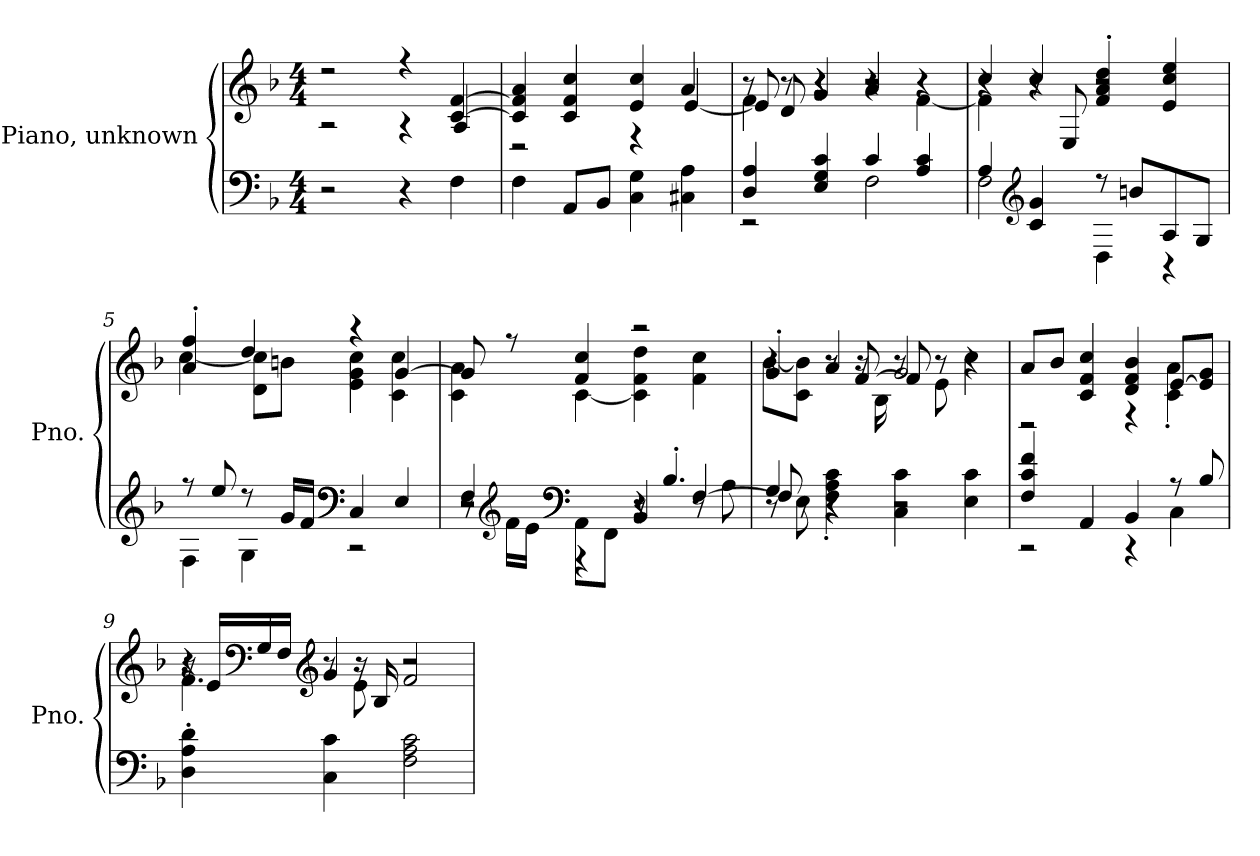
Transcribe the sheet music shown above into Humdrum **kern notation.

**kern	**kern
*part1	*part1
*staff2	*staff1
*I"Piano, unknown	*
*I'Pno.	*
*clefF4	*clefG2
*k[b-]	*k[b-]
*M4/4	*M4/4
*MM120	*MM120
=1	=1
*	*^
2r	2r	2r
4r	4r	4r
4F\	[4c/ [4f/	4A/
=2	=2	=2
4F\	4c/] 4f/] 4a/	2r
8AA/L	4c/ 4f/ 4cc/	.
8BB-/J	.	.
4C\ 4G\	4e/ 4cc/	4r
4C#X\ 4A\	4a/	[4e/
=3	=3	=3
*^	*	*^
4D/ 4A/	2r	8r	4f\	8e/]
.	.	8d/	.	8r
4E/ 4G/ 4c/	.	4g/	4r	4r
4c/	2F\	4a/	4r	2r
4A/ 4c/	.	4r	[4f\	.
=4	=4	=4	=4	=4
4A/	2F\	4cc/	4f\]	4r
*clefG2	*	*	*	*
4c/ 4g/	.	8r	4r	4cc/
.	.	8E/	.	.
8r	4D\	4f/' 4a/' 4dd/'	2r	2r
8bn/L	.	.	.	.
8A/	4r	4e/ 4cc/ 4ee/	.	.
8G/J	.	.	.	.
*	*	*	*v	*v
=5	=5	=5	=5
8r	4F\	4a/' 4ff/'	[4cc\
8ee/	.	.	.
8r	4G\	4dd/	8d\ 8cc\]L
16g/LL	.	.	8bn\J
16f/JJ	.	.	.
*clefF4	*	*	*
4C/	2r	4r	4e\ 4g\ 4cc\
4E/	.	[4g/	4c\ 4cc\
!!LO:LB:g=z	!!
=6	=6	=6	=6
*	*^	*	*
2r	8r	4F/	8g/]	4c\ 4a\
*clefG2	*	*	*	*
.	16f\LL	.	8r	.
.	16e\JJ	.	.	.
*clefF4	*	*	*	*
.	8AA\L	4r	4f/ 4cc/	[4c\
.	8FF\J	.	.	.
8r	4r	4BB-/	2r	4c\] 4f\ 4dd\
4.B-'/	.	.	.	.
.	8r	[4F/	.	4f\ 4cc\
.	8A\	.	.	.
=7	=7	=7	=7	=7
*	*	*	*	*^
4G/	8r	8F/]	4g'/	[8b-\L	4r
.	8E\	8r	.	8c\ 8b-\]J	.
4r	4F\' 4A\' 4c\'	4r	4a/	8r	8r
.	.	.	.	16r	[8f/
.	.	.	.	16B-\	.
2r	4C\ 4c\	2r	2g/	8r	8f/]
.	.	.	.	8e\	8r
.	4E\ 4c\	.	.	4cc\	4r
*	*v	*v	*	*	*
*	*	*	*v	*v
=8	=8	=8	=8
4F/ 4c/ 4f/	2r	8a/L	2r
.	.	8b-/J	.
4AA/	.	4c/ 4f/ 4cc/	.
4BB-/	4r	4d/ 4f/ 4b-/	4r
8r	4C\	[8e/L	4c\' 4a\'
8B-/	.	8e/] 8g/J	.
*v	*v	*	*
!!LO:LB:g=z
=9	=9	=9
*	*	*^
4D\' 4A\' 4d\'	4r	4.f\	16r
.	.	.	16e/LL
*	*clefF4	*	*
.	.	.	16G/
.	.	.	16F/JJ
*	*clefG2	*	*
4C\ 4c\	4g/	.	8r
.	.	8e\	16r
.	.	.	16B-/
2F\ 2A\ 2c\	2r	2r	2f/
*	*v	*v	*v
=	=
*-	*-
